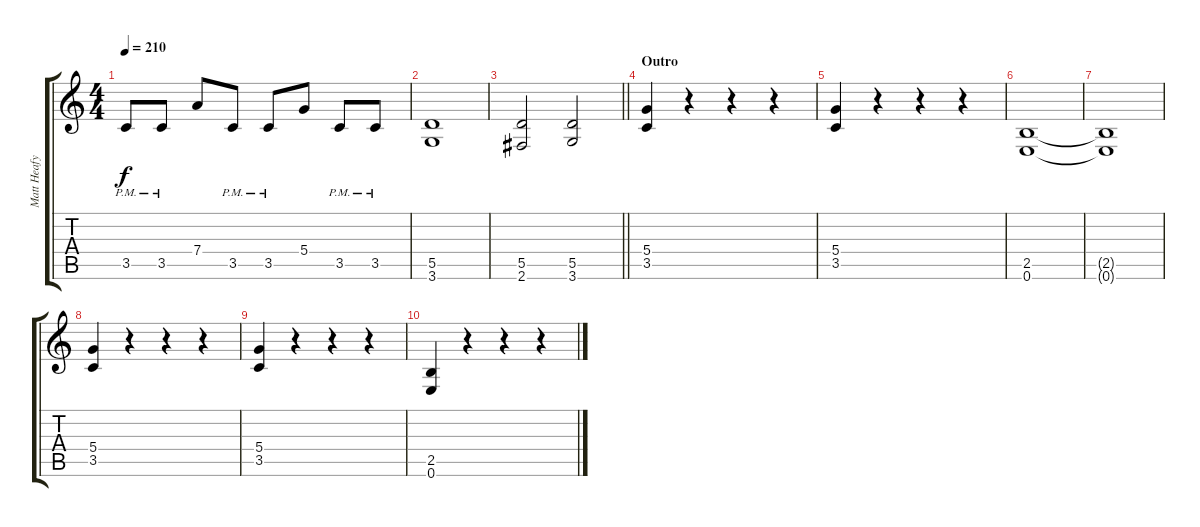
\track ("Matt Heafy" "Matt Heafy") {instrument distortionguitar}
\staff {score tabs}
\tuning (E4 B3 G3 D3 A2 E2) {hide}
\ts (4 4)
\tempo 210
\clef g2
\ks c
3.5{pm}.8{dy f} 3.5{pm}.8 7.4.8 3.5{pm}.8 3.5{pm}.8 5.4.8 3.5{pm}.8 3.5{pm}.8 |
(5.5 3.6).1 |
\barLineRight lightlight
(5.5 2.6).2 (5.5 3.6).2 |
\section ("" "Outro")
(5.4 3.5).4 r.4 r.4 r.4 |
(5.4 3.5).4 r.4 r.4 r.4 |
(2.5 0.6).1 |
(2.5{t} 0.6{t}).1 |
(5.4 3.5).4 r.4 r.4 r.4 |
(5.4 3.5).4 r.4 r.4 r.4 |
(2.5 0.6).4 r.4 r.4 r.4
